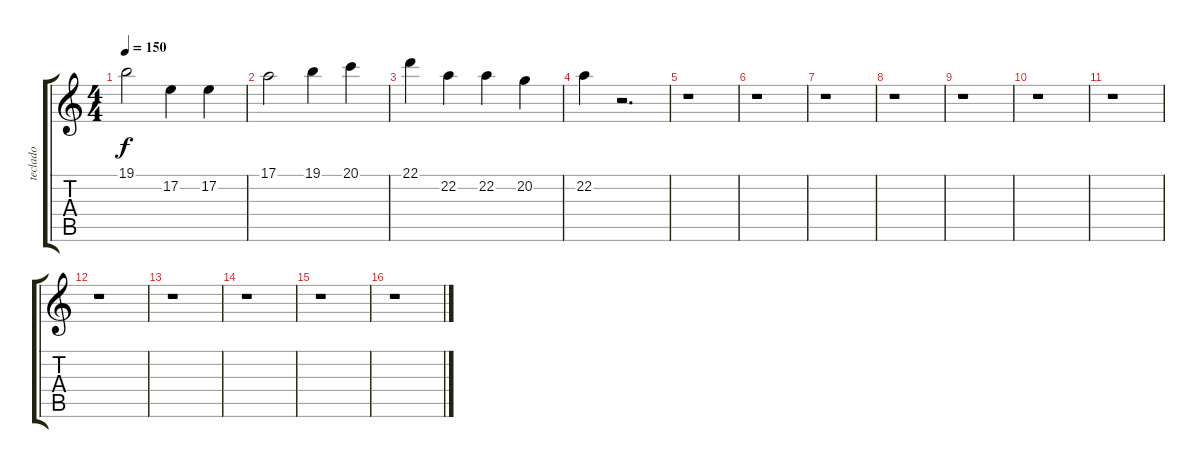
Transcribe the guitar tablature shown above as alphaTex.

\track ("teclado" "teclado") {instrument stringensemble1}
\staff {score tabs}
\tuning (E4 B3 G3 D3 A2 E2) {hide}
\ts (4 4)
\tempo 150
\clef g2
\ks c
19.1.2{dy f} 17.2.4 17.2.4 |
17.1.2 19.1.4 20.1.4 |
22.1.4 22.2.4 22.2.4 20.2.4 |
22.2.4 r.2{d} |
r.1 |
r.1 |
r.1 |
r.1 |
r.1 |
r.1 |
r.1 |
r.1 |
r.1 |
r.1 |
r.1 |
r.1
